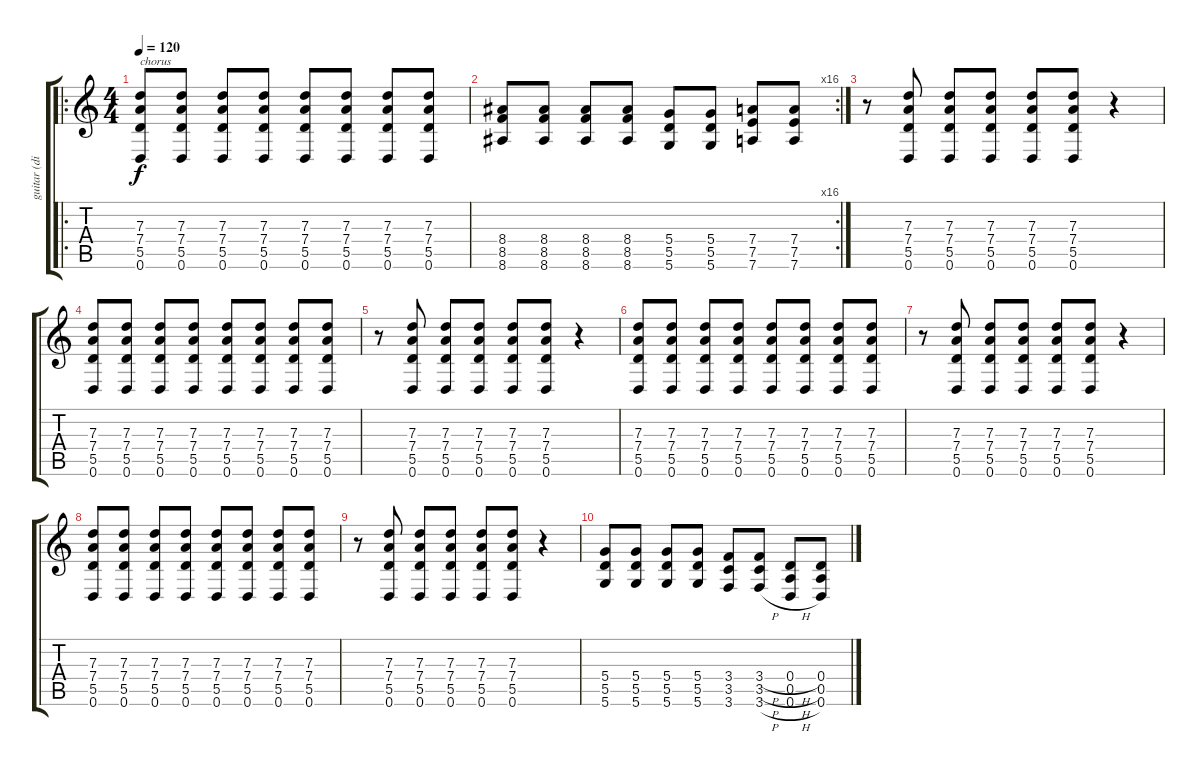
\track ("guitar (distortion)" "guitar (di") {instrument distortionguitar}
\staff {score tabs}
\tuning (E4 B3 G3 D3 A2 D2) {hide}
\ro
\ts (4 4)
\tempo 120
\clef g2
\ks c
(7.3 7.4 5.5 0.6).8{txt "chorus" dy f} (7.3 7.4 5.5 0.6).8 (7.3 7.4 5.5 0.6).8 (7.3 7.4 5.5 0.6).8 (7.3 7.4 5.5 0.6).8 (7.3 7.4 5.5 0.6).8 (7.3 7.4 5.5 0.6).8 (7.3 7.4 5.5 0.6).8 |
\rc 16
(8.4 8.5 8.6).8 (8.4 8.5 8.6).8 (8.4 8.5 8.6).8 (8.4 8.5 8.6).8 (5.4 5.5 5.6).8 (5.4 5.5 5.6).8 (7.4 7.5 7.6).8 (7.4 7.5 7.6).8 |
r.8 (7.3 7.4 5.5 0.6).8 (7.3 7.4 5.5 0.6).8 (7.3 7.4 5.5 0.6).8 (7.3 7.4 5.5 0.6).8 (7.3 7.4 5.5 0.6).8 r.4 |
(7.3 7.4 5.5 0.6).8 (7.3 7.4 5.5 0.6).8 (7.3 7.4 5.5 0.6).8 (7.3 7.4 5.5 0.6).8 (7.3 7.4 5.5 0.6).8 (7.3 7.4 5.5 0.6).8 (7.3 7.4 5.5 0.6).8 (7.3 7.4 5.5 0.6).8 |
r.8 (7.3 7.4 5.5 0.6).8 (7.3 7.4 5.5 0.6).8 (7.3 7.4 5.5 0.6).8 (7.3 7.4 5.5 0.6).8 (7.3 7.4 5.5 0.6).8 r.4 |
(7.3 7.4 5.5 0.6).8 (7.3 7.4 5.5 0.6).8 (7.3 7.4 5.5 0.6).8 (7.3 7.4 5.5 0.6).8 (7.3 7.4 5.5 0.6).8 (7.3 7.4 5.5 0.6).8 (7.3 7.4 5.5 0.6).8 (7.3 7.4 5.5 0.6).8 |
r.8 (7.3 7.4 5.5 0.6).8 (7.3 7.4 5.5 0.6).8 (7.3 7.4 5.5 0.6).8 (7.3 7.4 5.5 0.6).8 (7.3 7.4 5.5 0.6).8 r.4 |
(7.3 7.4 5.5 0.6).8 (7.3 7.4 5.5 0.6).8 (7.3 7.4 5.5 0.6).8 (7.3 7.4 5.5 0.6).8 (7.3 7.4 5.5 0.6).8 (7.3 7.4 5.5 0.6).8 (7.3 7.4 5.5 0.6).8 (7.3 7.4 5.5 0.6).8 |
r.8 (7.3 7.4 5.5 0.6).8 (7.3 7.4 5.5 0.6).8 (7.3 7.4 5.5 0.6).8 (7.3 7.4 5.5 0.6).8 (7.3 7.4 5.5 0.6).8 r.4 |
(5.4 5.5 5.6).8 (5.4 5.5 5.6).8 (5.4 5.5 5.6).8 (5.4 5.5 5.6).8 (3.4 3.5 3.6).8 (3.4{h} 3.5{h} 3.6{h}).8 (0.4{h} 0.5{h} 0.6{h}).8 (0.4 0.5 0.6).8
